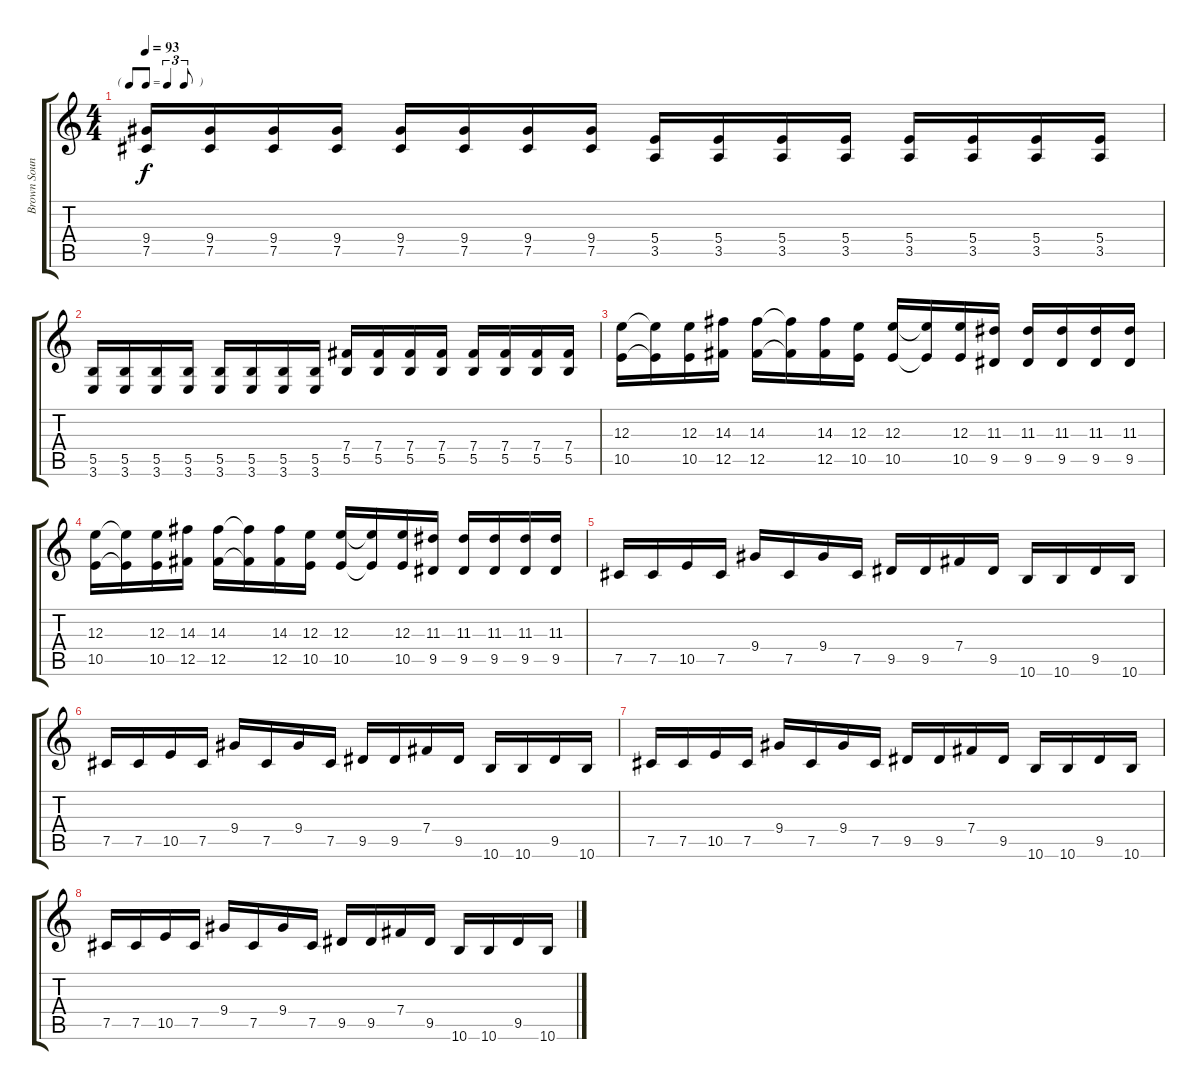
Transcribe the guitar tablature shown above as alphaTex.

\track ("Brown Sound" "Brown Soun") {instrument distortionguitar}
\staff {score tabs}
\tuning (Db4 Ab3 E3 B2 Gb2 Db2) {hide}
\ts (4 4)
\tf triplet8th
\tempo 93
\clef g2
\ks c
(9.4 7.5).16{dy f} (9.4 7.5).16 (9.4 7.5).16 (9.4 7.5).16 (9.4 7.5).16 (9.4 7.5).16 (9.4 7.5).16 (9.4 7.5).16 (5.4 3.5).16 (5.4 3.5).16 (5.4 3.5).16 (5.4 3.5).16 (5.4 3.5).16 (5.4 3.5).16 (5.4 3.5).16 (5.4 3.5).16 |
(5.5 3.6).16 (5.5 3.6).16 (5.5 3.6).16 (5.5 3.6).16 (5.5 3.6).16 (5.5 3.6).16 (5.5 3.6).16 (5.5 3.6).16 (7.4 5.5).16 (7.4 5.5).16 (7.4 5.5).16 (7.4 5.5).16 (7.4 5.5).16 (7.4 5.5).16 (7.4 5.5).16 (7.4 5.5).16 |
(12.3 10.5).16 (12.3{t} 10.5{t}).16 (12.3 10.5).16 (14.3 12.5).16 (14.3 12.5).16 (14.3{t} 12.5{t}).16 (14.3 12.5).16 (12.3 10.5).16 (12.3 10.5).16 (12.3{t} 10.5{t}).16 (12.3 10.5).16 (11.3 9.5).16 (11.3 9.5).16 (11.3 9.5).16 (11.3 9.5).16 (11.3 9.5).16 |
(12.3 10.5).16 (12.3{t} 10.5{t}).16 (12.3 10.5).16 (14.3 12.5).16 (14.3 12.5).16 (14.3{t} 12.5{t}).16 (14.3 12.5).16 (12.3 10.5).16 (12.3 10.5).16 (12.3{t} 10.5{t}).16 (12.3 10.5).16 (11.3 9.5).16 (11.3 9.5).16 (11.3 9.5).16 (11.3 9.5).16 (11.3 9.5).16 |
7.5.16{instrument electricguitarmuted} 7.5.16 10.5.16{instrument distortionguitar} 7.5.16{instrument electricguitarmuted} 9.4.16{instrument distortionguitar} 7.5.16{instrument electricguitarmuted} 9.4.16{instrument distortionguitar} 7.5.16{instrument electricguitarmuted} 9.5.16 9.5.16 7.4.16{instrument distortionguitar} 9.5.16{instrument electricguitarmuted} 10.6.16 10.6.16 9.5.16{instrument distortionguitar} 10.6.16{instrument electricguitarmuted} |
7.5.16{instrument electricguitarmuted} 7.5.16 10.5.16{instrument distortionguitar} 7.5.16{instrument electricguitarmuted} 9.4.16{instrument distortionguitar} 7.5.16{instrument electricguitarmuted} 9.4.16{instrument distortionguitar} 7.5.16{instrument electricguitarmuted} 9.5.16 9.5.16 7.4.16{instrument distortionguitar} 9.5.16{instrument electricguitarmuted} 10.6.16 10.6.16 9.5.16{instrument distortionguitar} 10.6.16{instrument electricguitarmuted} |
7.5.16{instrument electricguitarmuted} 7.5.16 10.5.16{instrument distortionguitar} 7.5.16{instrument electricguitarmuted} 9.4.16{instrument distortionguitar} 7.5.16{instrument electricguitarmuted} 9.4.16{instrument distortionguitar} 7.5.16{instrument electricguitarmuted} 9.5.16 9.5.16 7.4.16{instrument distortionguitar} 9.5.16{instrument electricguitarmuted} 10.6.16 10.6.16 9.5.16{instrument distortionguitar} 10.6.16{instrument electricguitarmuted} |
7.5.16{instrument electricguitarmuted} 7.5.16 10.5.16{instrument distortionguitar} 7.5.16{instrument electricguitarmuted} 9.4.16{instrument distortionguitar} 7.5.16{instrument electricguitarmuted} 9.4.16{instrument distortionguitar} 7.5.16{instrument electricguitarmuted} 9.5.16 9.5.16 7.4.16{instrument distortionguitar} 9.5.16{instrument electricguitarmuted} 10.6.16 10.6.16 9.5.16{instrument distortionguitar} 10.6.16{instrument electricguitarmuted}
